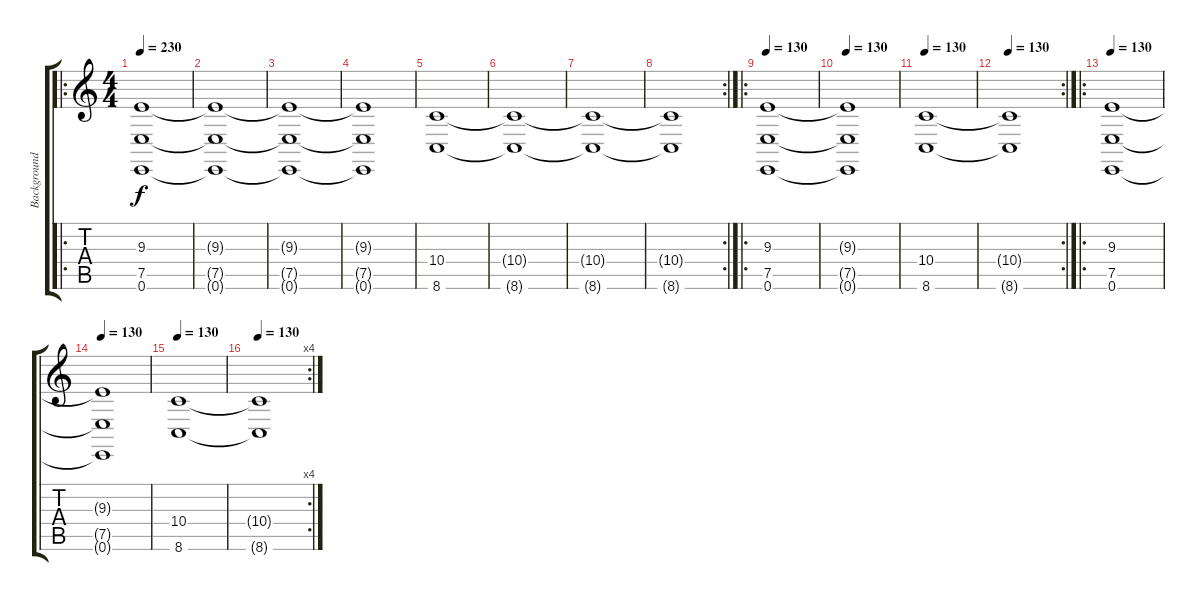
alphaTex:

\track ("Background Choirs" "Background") {instrument choiraahs}
\staff {score tabs}
\tuning (E4 B3 G3 D3 A2 E2) {hide}
\ro
\ts (4 4)
\tempo 230
\clef g2
\ks c
(9.3 7.5 0.6).1{dy f volume 14} |
(9.3{t} 7.5{t} 0.6{t}).1 |
(9.3{t} 7.5{t} 0.6{t}).1 |
(9.3{t} 7.5{t} 0.6{t}).1 |
(10.4 8.6).1 |
(10.4{t} 8.6{t}).1 |
(10.4{t} 8.6{t}).1 |
\rc 2
(10.4{t} 8.6{t}).1 |
\ro
\tempo 130
(9.3 7.5 0.6).1{volume 15} |
\tempo 130
(9.3{t} 7.5{t} 0.6{t}).1 |
\tempo 130
(10.4 8.6).1 |
\rc 2
\tempo 130
(10.4{t} 8.6{t}).1 |
\ro
\tempo 130
(9.3 7.5 0.6).1{volume 15} |
\tempo 130
(9.3{t} 7.5{t} 0.6{t}).1 |
\tempo 130
(10.4 8.6).1 |
\rc 4
\tempo 130
(10.4{t} 8.6{t}).1
